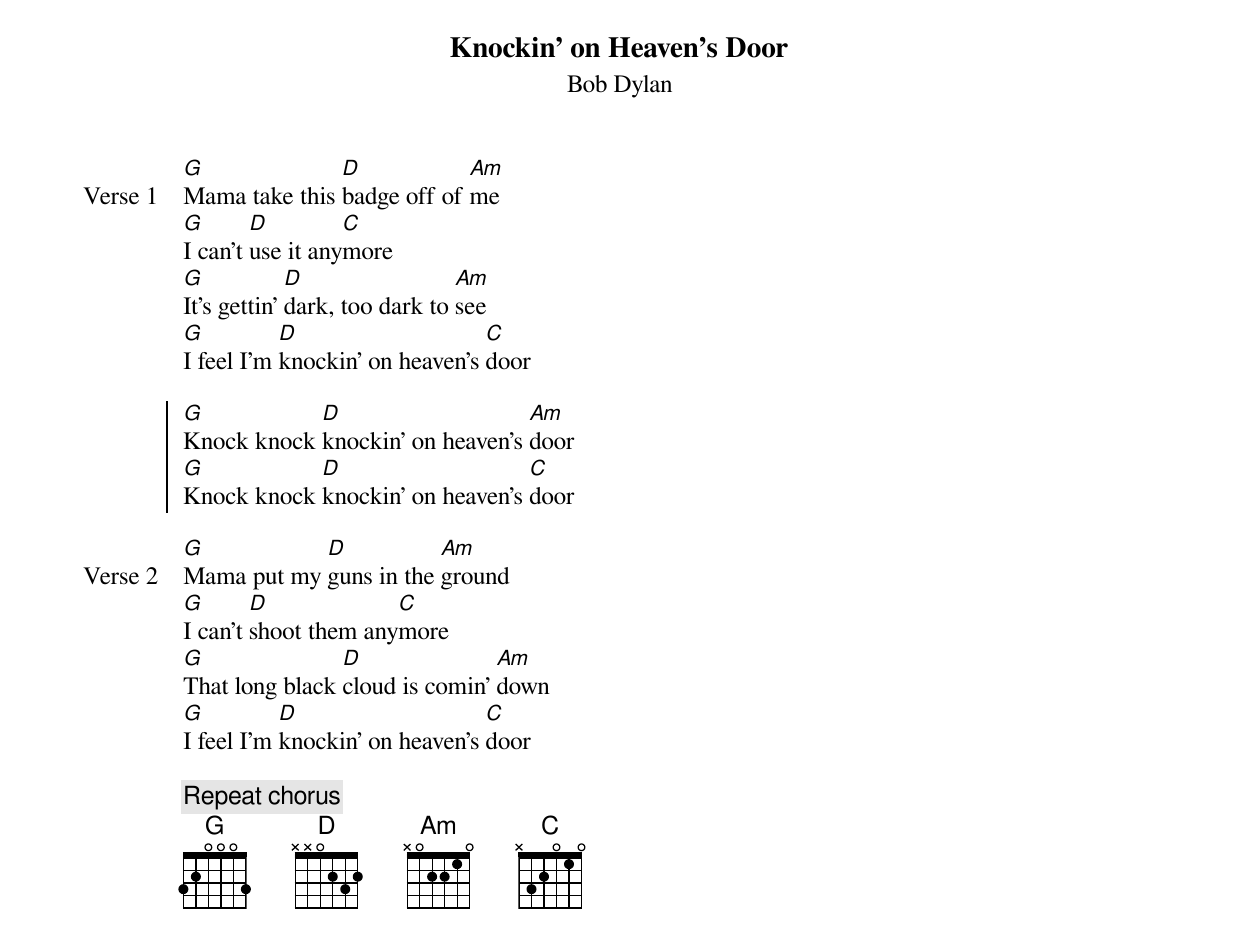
{title: Knockin' on Heaven's Door}
{subtitle: Bob Dylan}

{start_of_verse: Verse 1}
[G]Mama take this [D]badge off of [Am]me
[G]I can't [D]use it any[C]more
[G]It's gettin' [D]dark, too dark to [Am]see
[G]I feel I'm [D]knockin' on heaven's [C]door
{end_of_verse}

{start_of_chorus}
[G]Knock knock [D]knockin' on heaven's [Am]door
[G]Knock knock [D]knockin' on heaven's [C]door
{end_of_chorus}

{start_of_verse: Verse 2}
[G]Mama put my [D]guns in the [Am]ground
[G]I can't [D]shoot them any[C]more
[G]That long black [D]cloud is comin' [Am]down
[G]I feel I'm [D]knockin' on heaven's [C]door
{end_of_verse}

{comment: Repeat chorus}
